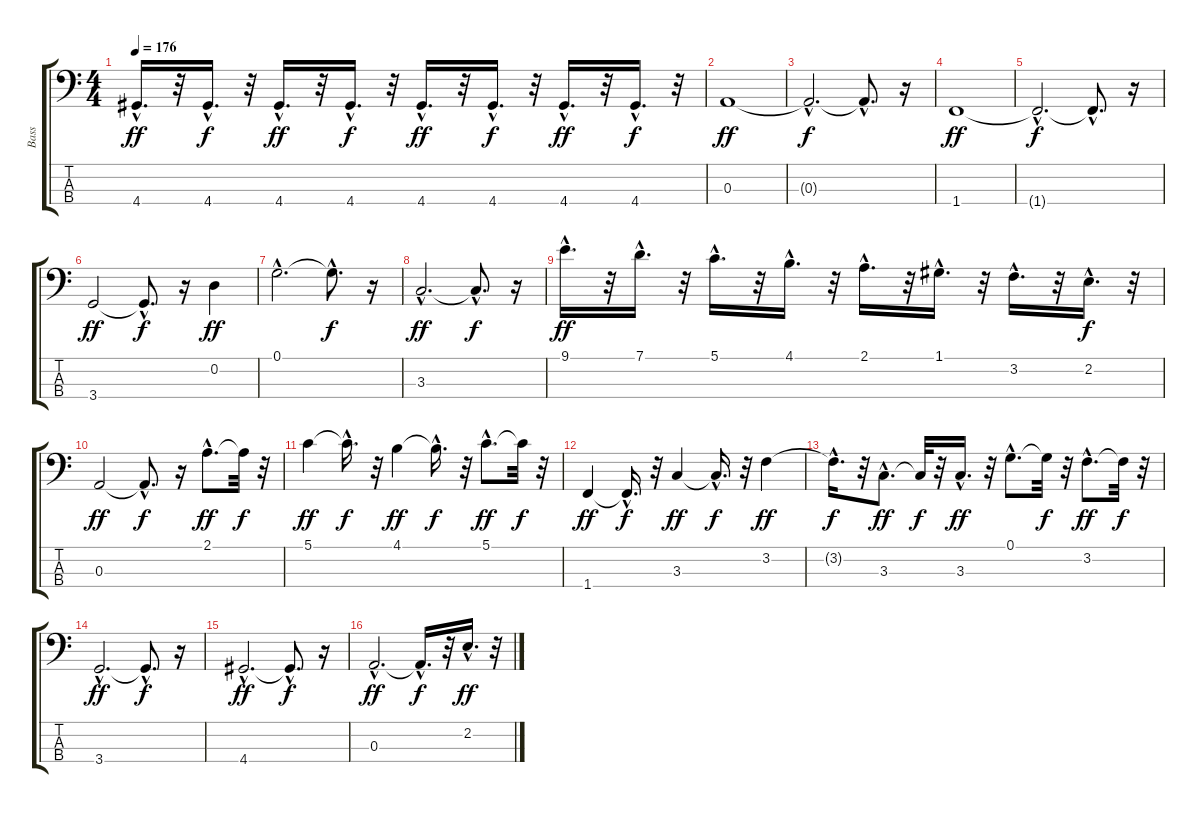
\track ("Bass" "Bass") {instrument electricbassfinger}
\staff {score tabs}
\tuning (G2 D2 A1 E1) {hide}
\ts (4 4)
\tempo 176
\clef f4
\ks c
4.4{hac}.16{d dy ff} r.32 4.4{hac}.16{d dy f} r.32 4.4{hac}.16{d dy ff} r.32 4.4{hac}.16{d dy f} r.32 4.4{hac}.16{d dy ff} r.32 4.4{hac}.16{d dy f} r.32 4.4{hac}.16{d dy ff} r.32 4.4{hac}.16{d dy f} r.32 |
0.3.1{dy ff} |
0.3{hac t}.2{d dy f} 0.3{hac t}.8{d} r.16 |
1.4.1{dy ff} |
1.4{hac t}.2{d dy f} 1.4{hac t}.8{d} r.16 |
3.4.2{dy ff} 3.4{hac t}.8{d dy f} r.16 0.2.4{dy ff} |
0.1{hac}.2{d} 0.1{hac t}.8{d dy f} r.16 |
3.3{hac}.2{d dy ff} 3.3{hac t}.8{d dy f} r.16 |
9.1{hac}.16{d dy ff} r.32 7.1{hac}.16{d} r.32 5.1{hac}.16{d} r.32 4.1{hac}.16{d} r.32 2.1{hac}.16{d} r.32 1.1{hac}.16{d} r.32 3.2{hac}.16{d} r.32 2.2{hac}.16{d dy f} r.32 |
0.3.2{dy ff} 0.3{hac t}.8{d dy f} r.16 2.1{hac}.8{d dy ff} 2.1{t}.32{dy f} r.32 |
5.1.4{dy ff} 5.1{hac t}.16{d dy f} r.32 4.1.4{dy ff} 4.1{hac t}.16{d dy f} r.32 5.1{hac}.8{d dy ff} 5.1{t}.32{dy f} r.32 |
1.4.4{dy ff} 1.4{hac t}.16{d dy f} r.32 3.3.4{dy ff} 3.3{hac t}.16{d dy f} r.32 3.2.4{dy ff} |
3.2{hac t}.16{d dy f} r.32 3.3{hac}.8{d dy ff} 3.3{t}.32{dy f} r.32 3.3{hac}.16{d dy ff} r.32 0.1{hac}.8{d} 0.1{t}.32{dy f} r.32 3.2{hac}.8{d dy ff} 3.2{t}.32{dy f} r.32 |
3.4{hac}.2{d dy ff} 3.4{hac t}.8{d dy f} r.16 |
4.4{hac}.2{d dy ff} 4.4{hac t}.8{d dy f} r.16 |
0.3{hac}.2{d dy ff} 0.3{hac t}.16{d dy f} r.32 2.2{hac}.16{d dy ff} r.32
